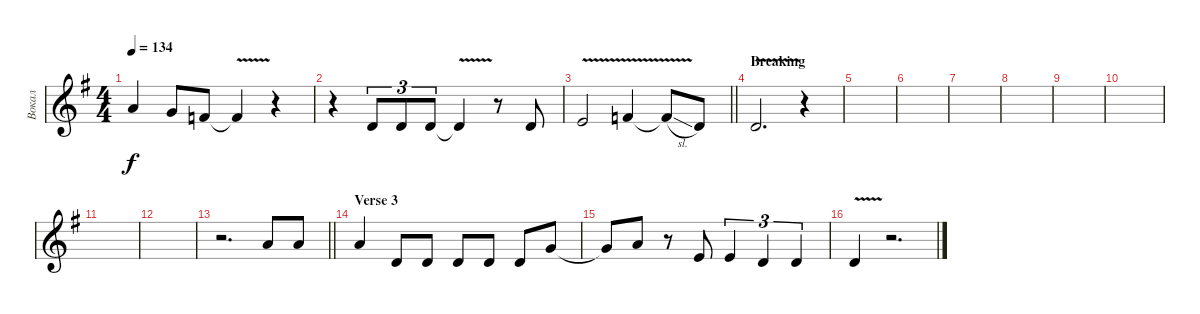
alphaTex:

\track ("Вокал" "Вокал") {instrument trumpet}
\staff {score}
\tuning (E4 B3 G3 D3 A2 E2) {hide}
\ts (4 4)
\tempo 134
\clef g2
\ks eminor
5.1.4{dy f} 3.1.8 6.2.8 6.2{v t}.4 r.4 |
r.4 3.2.8{tu (3 2)} 3.2.8{tu (3 2)} 3.2.8{tu (3 2)} 3.2{v t}.4 r.8 3.2.8 |
\barLineRight lightlight
5.2{v}.2 6.2{v}.4 6.2{sl t}.8 3.2.8 |
\section ("" "Breaking")
3.2{v}.2{d} r.4 |
|
|
|
|
|
|
|
|
\barLineRight lightlight
r.2{d} 5.1.8 5.1.8 |
\section ("" "Verse 3")
5.1.4 3.2.8 3.2.8 3.2.8 3.2.8 3.2.8 3.1.8 |
3.1{t}.8 5.1.8 r.8 5.2.8 5.2.4{tu (3 2)} 3.2.4{tu (3 2)} 3.2.4{tu (3 2)} |
3.2{v}.4 r.2{d}
